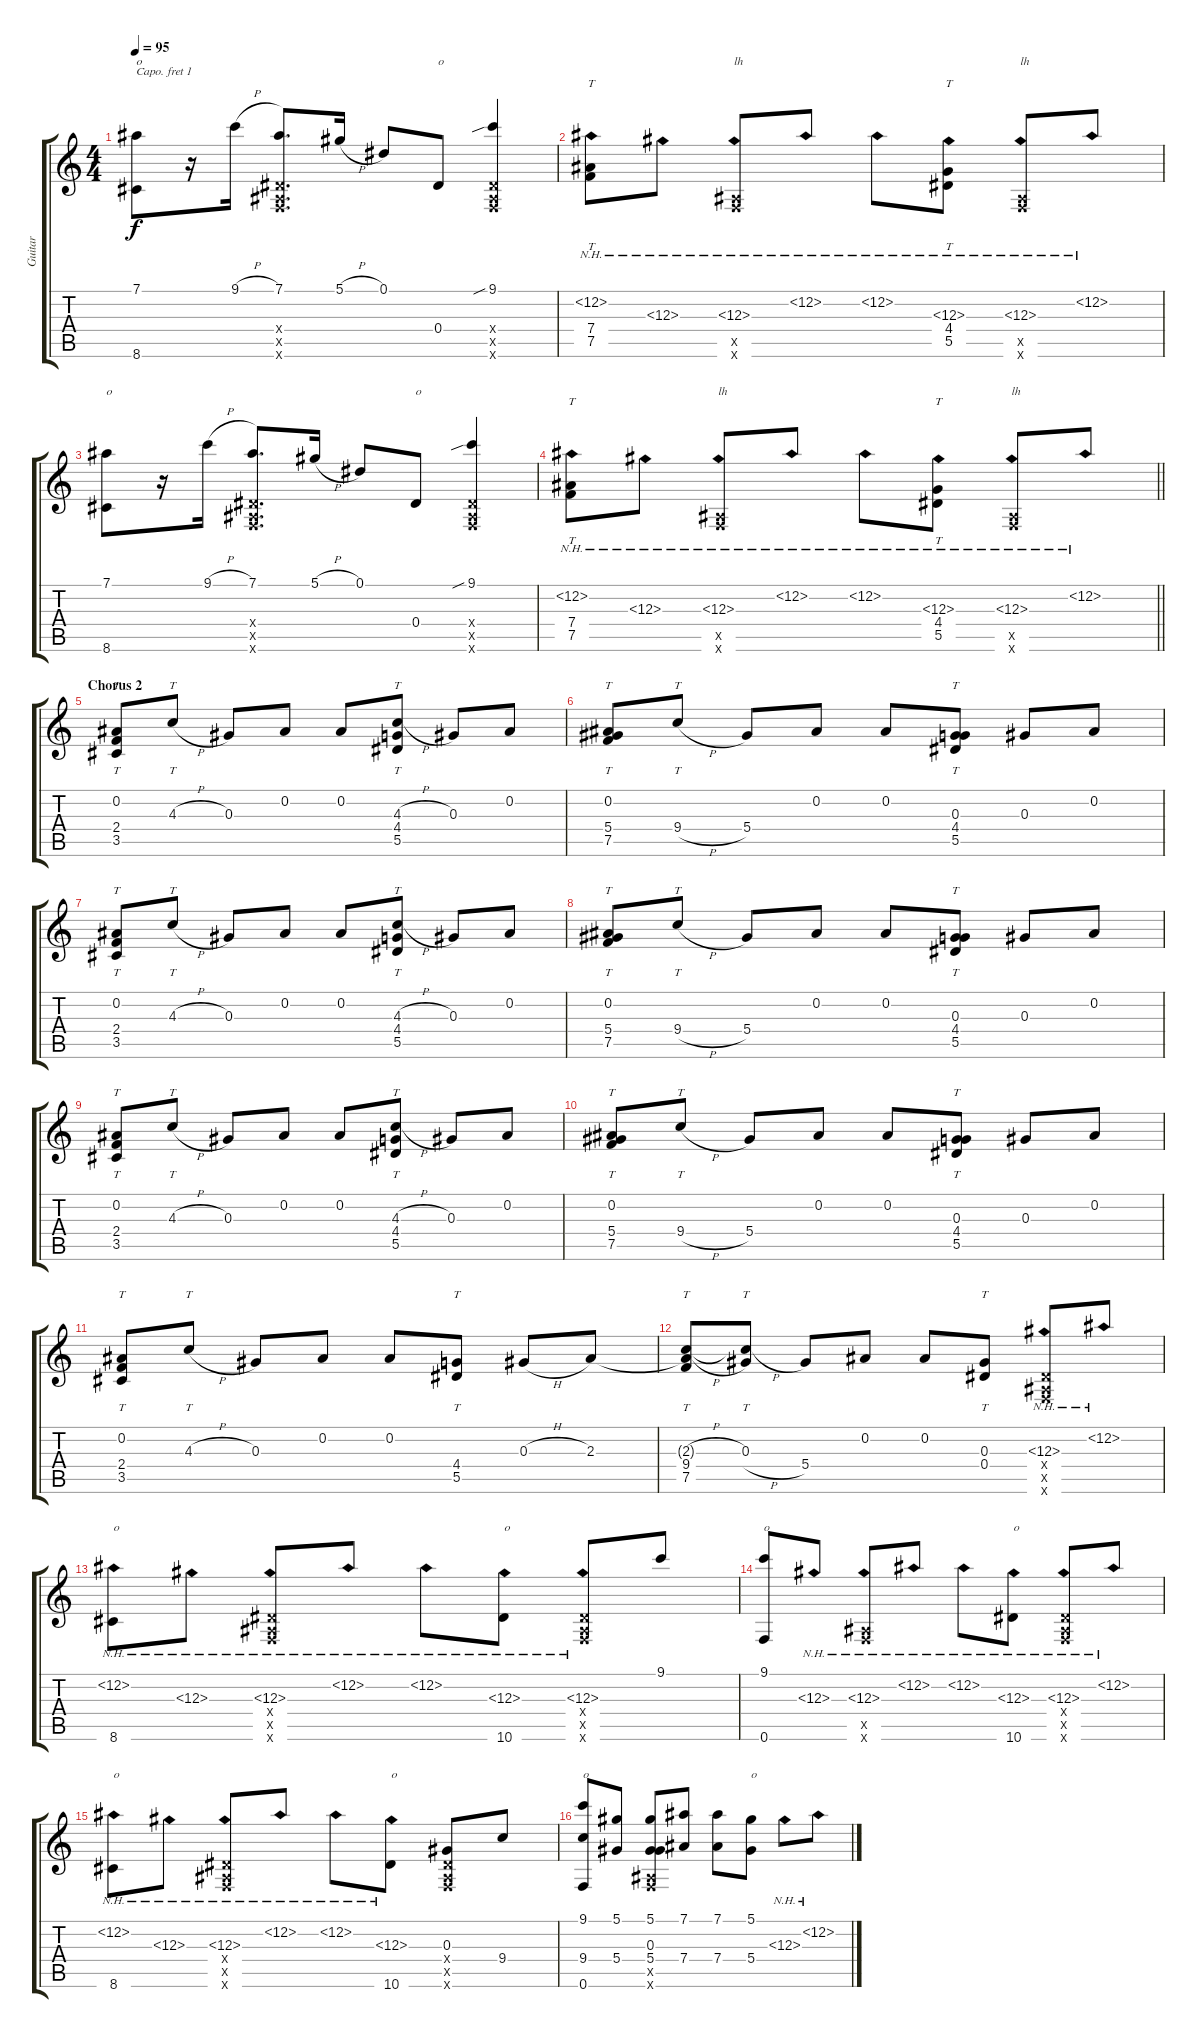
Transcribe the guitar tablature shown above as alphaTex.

\track ("Guitar" "Guitar") {instrument acousticguitarsteel}
\staff {score tabs}
\capo 1
\tuning (D4 A3 G3 D3 A2 E2) {hide}
\ts (4 4)
\tempo 95
\clef g2
\ks c
(7.1 8.6).8{txt "o" dy f} r.16 9.1{h}.16 (7.1 0.4{x} 0.5{x} 0.6{x}).8{d} 5.1{h}.16 0.1.8 0.4.8{txt "o"} (9.1{sib} 0.4{x} 0.5{x} 0.6{x}).4 |
(12.2{nh} 7.4 7.5).8{tt} 12.3{nh}.8 (12.3{nh} 0.5{x} 0.6{x}).8{txt "lh"} 12.2{nh}.8 12.2{nh}.8 (12.3{nh} 4.4 5.5).8{tt} (12.3{nh} 0.5{x} 0.6{x}).8{txt "lh"} 12.2{nh}.8 |
(7.1 8.6).8{txt "o"} r.16 9.1{h}.16 (7.1 0.4{x} 0.5{x} 0.6{x}).8{d} 5.1{h}.16 0.1.8 0.4.8{txt "o"} (9.1{sib} 0.4{x} 0.5{x} 0.6{x}).4 |
\barLineRight lightlight
(12.2{nh} 7.4 7.5).8{tt} 12.3{nh}.8 (12.3{nh} 0.5{x} 0.6{x}).8{txt "lh"} 12.2{nh}.8 12.2{nh}.8 (12.3{nh} 4.4 5.5).8{tt} (12.3{nh} 0.5{x} 0.6{x}).8{txt "lh"} 12.2{nh}.8 |
\section ("" "Chorus 2")
(0.2 2.4 3.5).8{tt} 4.3{h}.8{tt} 0.3.8 0.2.8 0.2.8 (4.3{h} 4.4 5.5).8{tt} 0.3.8 0.2.8 |
(0.2 5.4 7.5).8{tt} 9.4{h}.8{tt} 5.4.8 0.2.8 0.2.8 (0.3 4.4 5.5).8{tt} 0.3.8 0.2.8 |
(0.2 2.4 3.5).8{tt} 4.3{h}.8{tt} 0.3.8 0.2.8 0.2.8 (4.3{h} 4.4 5.5).8{tt} 0.3.8 0.2.8 |
(0.2 5.4 7.5).8{tt} 9.4{h}.8{tt} 5.4.8 0.2.8 0.2.8 (0.3 4.4 5.5).8{tt} 0.3.8 0.2.8 |
(0.2 2.4 3.5).8{tt} 4.3{h}.8{tt} 0.3.8 0.2.8 0.2.8 (4.3{h} 4.4 5.5).8{tt} 0.3.8 0.2.8 |
(0.2 5.4 7.5).8{tt} 9.4{h}.8{tt} 5.4.8 0.2.8 0.2.8 (0.3 4.4 5.5).8{tt} 0.3.8 0.2.8 |
(0.2 2.4 3.5).8{tt} 4.3{h}.8{tt} 0.3.8 0.2.8 0.2.8 (4.4 5.5).8{tt} 0.3{h}.8 2.3.8 |
(2.3{h t} 9.4 7.5).8{tt} (0.3 9.4{h t}).8{tt} 5.4.8 0.2.8 0.2.8 (0.3 0.4).8{tt} (12.3{nh} 0.4{x} 0.5{x} 0.6{x}).8 12.2{nh}.8 |
(12.2{nh} 8.6).8{txt "o"} 12.3{nh}.8 (12.3{nh} 0.4{x} 0.5{x} 0.6{x}).8 12.2{nh}.8 12.2{nh}.8 (12.3{nh} 10.6).8{txt "o"} (12.3{nh} 0.4{x} 0.5{x} 0.6{x}).8 9.1.8 |
(9.1 0.6).8{txt "o"} 12.3{nh}.8 (12.3{nh} 0.5{x} 0.6{x}).8 12.2{nh}.8 12.2{nh}.8 (12.3{nh} 10.6).8{txt "o"} (12.3{nh} 0.4{x} 0.5{x} 0.6{x}).8 12.2{nh}.8 |
(12.2{nh} 8.6).8{txt "o"} 12.3{nh}.8 (12.3{nh} 0.4{x} 0.5{x} 0.6{x}).8 12.2{nh}.8 12.2{nh}.8 (12.3{nh} 10.6).8{txt "o"} (0.3 0.4{x} 0.5{x} 0.6{x}).8 9.4.8 |
(9.1 9.4 0.6).8{txt "o"} (5.1 5.4).8 (5.1 0.3 5.4 0.5{x} 0.6{x}).8 (7.1 7.4).8 (7.1 7.4).8 (5.1 5.4).8{txt "o"} 12.3{nh}.8 12.2{nh}.8
